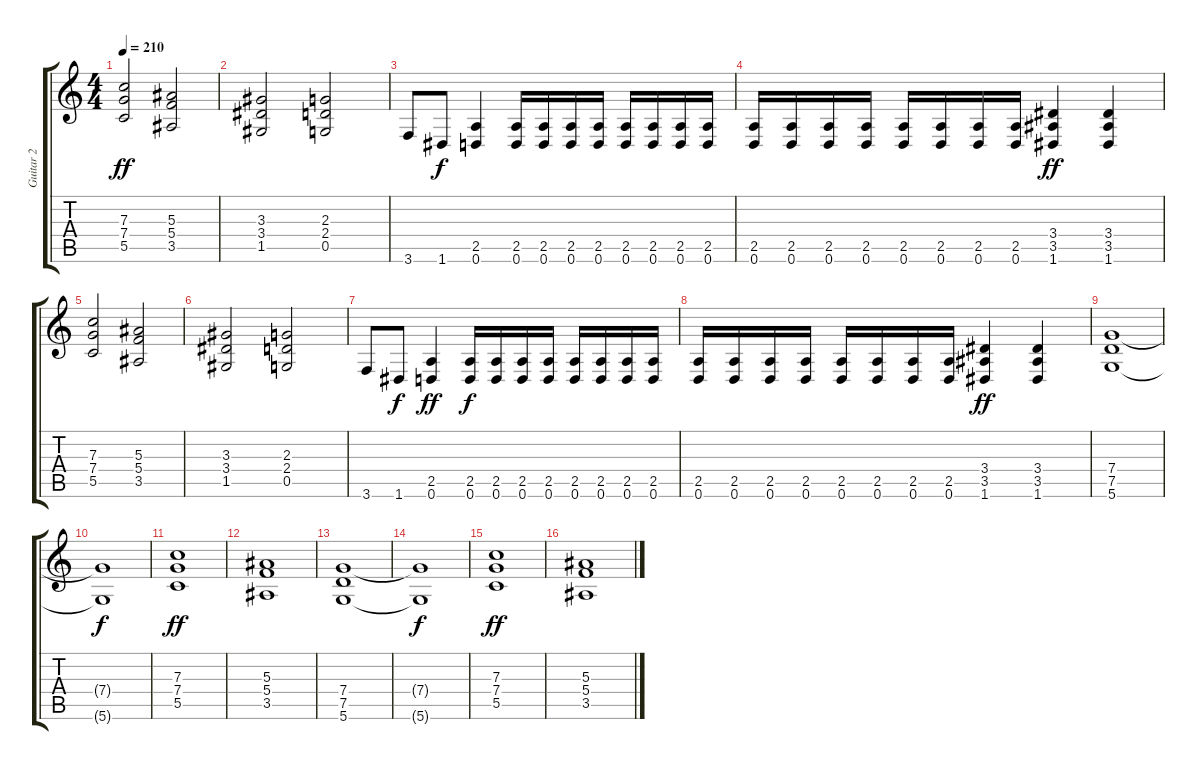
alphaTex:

\track ("Guitar 2" "Guitar 2") {instrument distortionguitar}
\staff {score tabs}
\tuning (D4 A3 F3 C3 G2 D2) {hide}
\ts (4 4)
\tempo 210
\clef g2
\ks c
(7.3 7.4 5.5).2{dy ff} (5.3 5.4 3.5).2 |
(3.3 3.4 1.5).2 (2.3 2.4 0.5).2 |
3.6.8 1.6.8{dy f} (2.5 0.6).4 (2.5 0.6).16 (2.5 0.6).16 (2.5 0.6).16 (2.5 0.6).16 (2.5 0.6).16 (2.5 0.6).16 (2.5 0.6).16 (2.5 0.6).16 |
(2.5 0.6).16 (2.5 0.6).16 (2.5 0.6).16 (2.5 0.6).16 (2.5 0.6).16 (2.5 0.6).16 (2.5 0.6).16 (2.5 0.6).16 (3.4 3.5 1.6).4{dy ff} (3.4 3.5 1.6).4 |
(7.3 7.4 5.5).2 (5.3 5.4 3.5).2 |
(3.3 3.4 1.5).2 (2.3 2.4 0.5).2 |
3.6.8 1.6.8{dy f} (2.5 0.6).4{dy ff} (2.5 0.6).16{dy f} (2.5 0.6).16 (2.5 0.6).16 (2.5 0.6).16 (2.5 0.6).16 (2.5 0.6).16 (2.5 0.6).16 (2.5 0.6).16 |
(2.5 0.6).16 (2.5 0.6).16 (2.5 0.6).16 (2.5 0.6).16 (2.5 0.6).16 (2.5 0.6).16 (2.5 0.6).16 (2.5 0.6).16 (3.4 3.5 1.6).4{dy ff} (3.4 3.5 1.6).4 |
(7.4 7.5 5.6).1 |
(7.4{t} 5.6{t}).1{dy f} |
(7.3 7.4 5.5).1{dy ff} |
(5.3 5.4 3.5).1 |
(7.4 7.5 5.6).1 |
(7.4{t} 5.6{t}).1{dy f} |
(7.3 7.4 5.5).1{dy ff} |
(5.3 5.4 3.5).1
